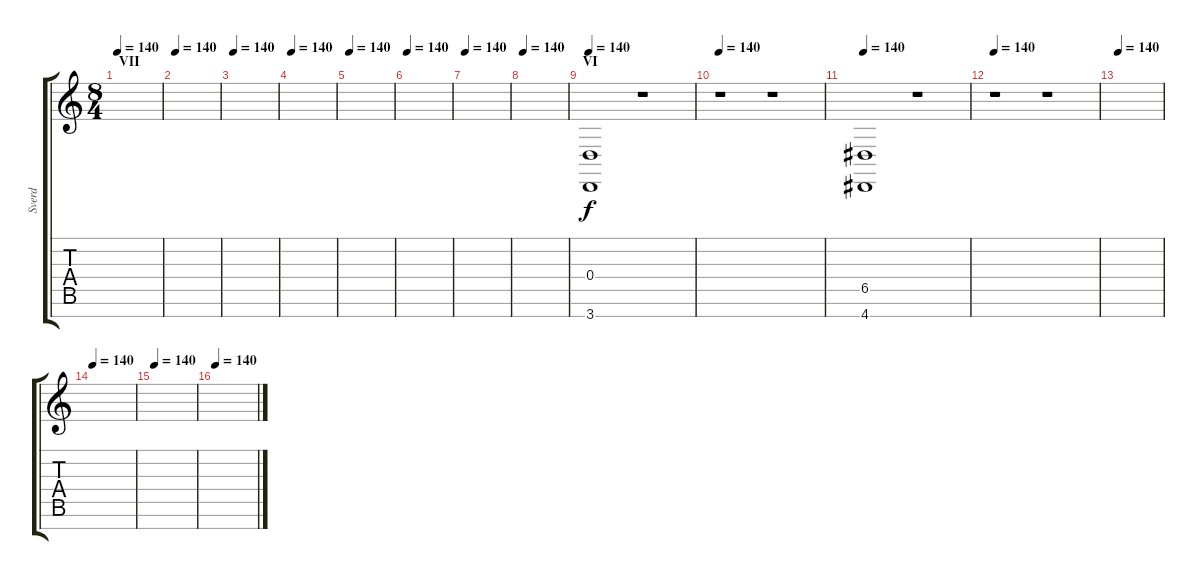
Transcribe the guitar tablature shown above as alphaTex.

\track ("Sverd" "Sverd") {instrument electricgrandpiano}
\staff {score tabs}
\tuning (E4 B3 G3 D3 A2 E2 B1) {hide}
\ts (8 4)
\section ("" "VII")
\tempo 140
\clef g2
\ks c
|
\tempo 140
|
\tempo 140
|
\tempo 140
|
\tempo 140
|
\tempo 140
|
\tempo 140
|
\tempo 140
|
\section ("" "VI")
\tempo 140
(0.4 3.7).1{instrument vibraphone} r.1 |
\tempo 140
r.1 r.1 |
\tempo 140
(6.5 4.7).1{instrument vibraphone} r.1 |
\tempo 140
r.1 r.1 |
\tempo 140
|
\tempo 140
|
\tempo 140
|
\tempo 140
